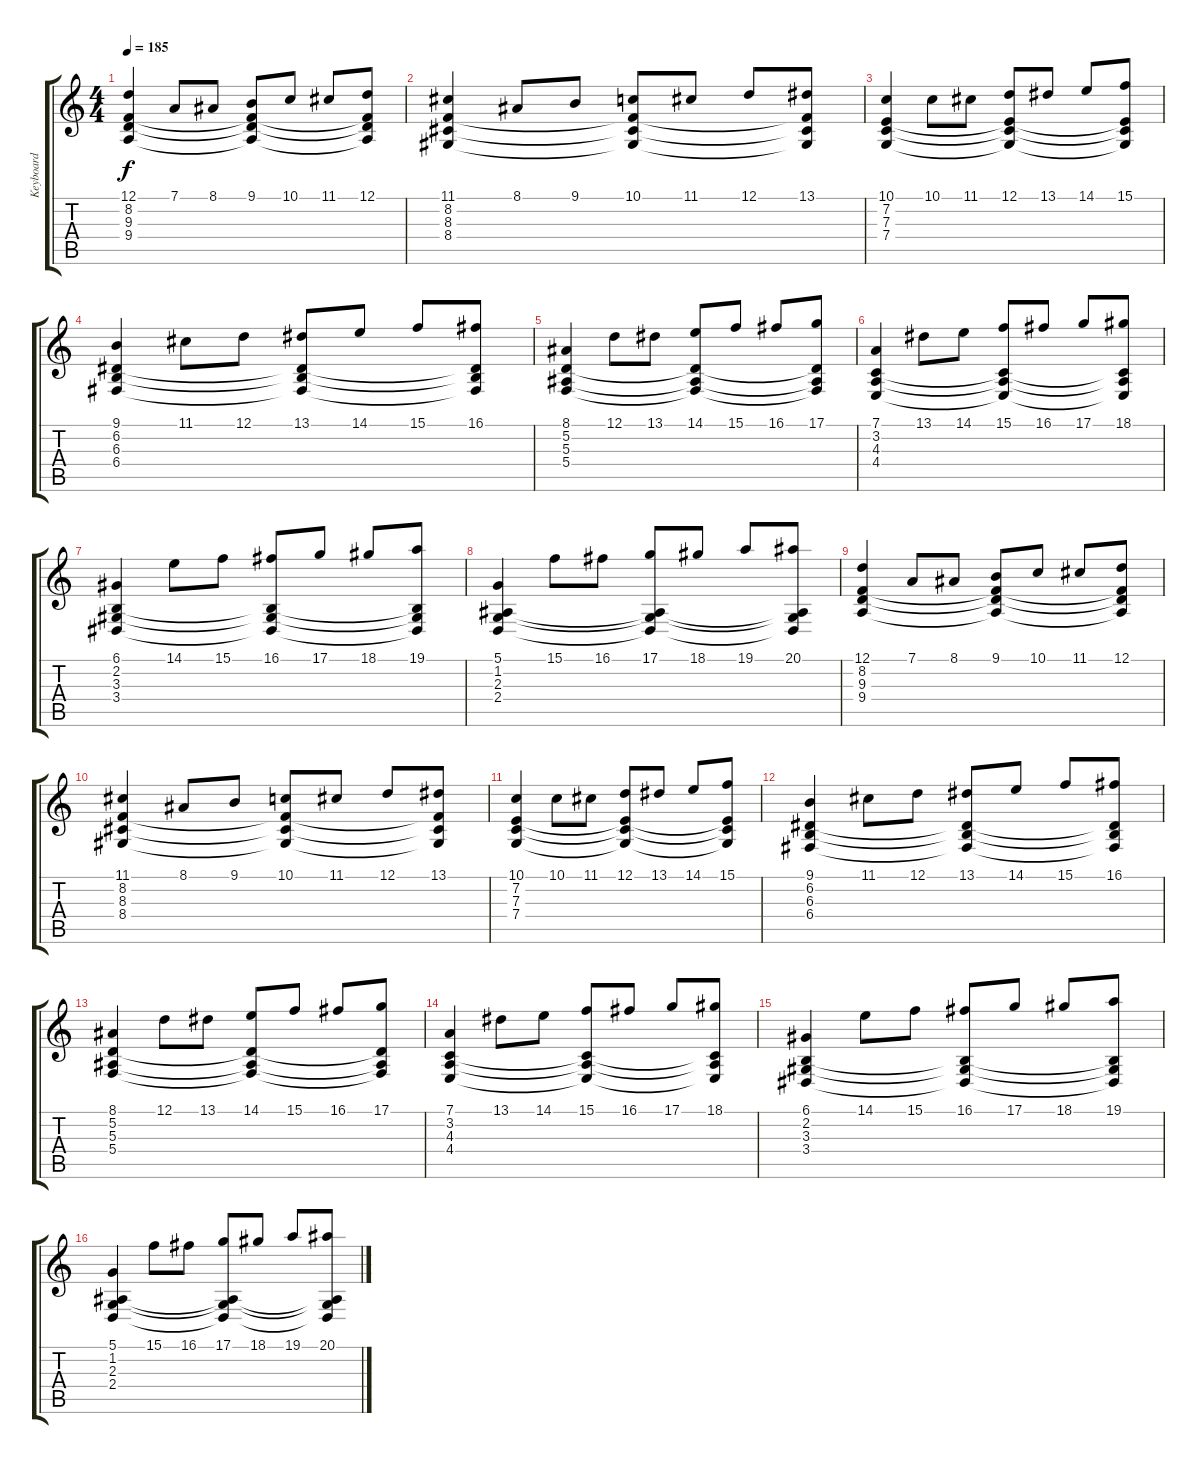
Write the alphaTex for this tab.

\track ("Keyboard" "Keyboard") {instrument stringensemble1}
\staff {score tabs}
\tuning (D4 A3 F3 C3 G2 D2) {hide}
\ts (4 4)
\tempo 185
\clef g2
\ks c
(12.1 8.2 9.3 9.4).4{dy f} 7.1.8 8.1.8 (9.1 8.2{t} 9.3{t} 9.4{t}).8 10.1.8 11.1.8 (12.1 8.2{t} 9.3{t} 9.4{t}).8 |
(11.1 8.2 8.3 8.4).4 8.1.8 9.1.8 (10.1 8.2{t} 8.3{t} 8.4{t}).8 11.1.8 12.1.8 (13.1 8.2{t} 8.3{t} 8.4{t}).8 |
(10.1 7.2 7.3 7.4).4 10.1.8 11.1.8 (12.1 7.2{t} 7.3{t} 7.4{t}).8 13.1.8 14.1.8 (15.1 7.2{t} 7.3{t} 7.4{t}).8 |
(9.1 6.2 6.3 6.4).4 11.1.8 12.1.8 (13.1 6.2{t} 6.3{t} 6.4{t}).8 14.1.8 15.1.8 (16.1 6.2{t} 6.3{t} 6.4{t}).8 |
(8.1 5.2 5.3 5.4).4 12.1.8 13.1.8 (14.1 5.2{t} 5.3{t} 5.4{t}).8 15.1.8 16.1.8 (17.1 5.2{t} 5.3{t} 5.4{t}).8 |
(7.1 3.2 4.3 4.4).4 13.1.8 14.1.8 (15.1 3.2{t} 4.3{t} 4.4{t}).8 16.1.8 17.1.8 (18.1 3.2{t} 4.3{t} 4.4{t}).8 |
(6.1 2.2 3.3 3.4).4 14.1.8 15.1.8 (16.1 2.2{t} 3.3{t} 3.4{t}).8 17.1.8 18.1.8 (19.1 2.2{t} 3.3{t} 3.4{t}).8 |
(5.1 1.2 2.3 2.4).4 15.1.8 16.1.8 (17.1 1.2{t} 2.3{t} 2.4{t}).8 18.1.8 19.1.8 (20.1 1.2{t} 2.3{t} 2.4{t}).8 |
(12.1 8.2 9.3 9.4).4 7.1.8 8.1.8 (9.1 8.2{t} 9.3{t} 9.4{t}).8 10.1.8 11.1.8 (12.1 8.2{t} 9.3{t} 9.4{t}).8 |
(11.1 8.2 8.3 8.4).4 8.1.8 9.1.8 (10.1 8.2{t} 8.3{t} 8.4{t}).8 11.1.8 12.1.8 (13.1 8.2{t} 8.3{t} 8.4{t}).8 |
(10.1 7.2 7.3 7.4).4 10.1.8 11.1.8 (12.1 7.2{t} 7.3{t} 7.4{t}).8 13.1.8 14.1.8 (15.1 7.2{t} 7.3{t} 7.4{t}).8 |
(9.1 6.2 6.3 6.4).4 11.1.8 12.1.8 (13.1 6.2{t} 6.3{t} 6.4{t}).8 14.1.8 15.1.8 (16.1 6.2{t} 6.3{t} 6.4{t}).8 |
(8.1 5.2 5.3 5.4).4 12.1.8 13.1.8 (14.1 5.2{t} 5.3{t} 5.4{t}).8 15.1.8 16.1.8 (17.1 5.2{t} 5.3{t} 5.4{t}).8 |
(7.1 3.2 4.3 4.4).4 13.1.8 14.1.8 (15.1 3.2{t} 4.3{t} 4.4{t}).8 16.1.8 17.1.8 (18.1 3.2{t} 4.3{t} 4.4{t}).8 |
(6.1 2.2 3.3 3.4).4 14.1.8 15.1.8 (16.1 2.2{t} 3.3{t} 3.4{t}).8 17.1.8 18.1.8 (19.1 2.2{t} 3.3{t} 3.4{t}).8 |
(5.1 1.2 2.3 2.4).4 15.1.8 16.1.8 (17.1 1.2{t} 2.3{t} 2.4{t}).8 18.1.8 19.1.8 (20.1 1.2{t} 2.3{t} 2.4{t}).8
